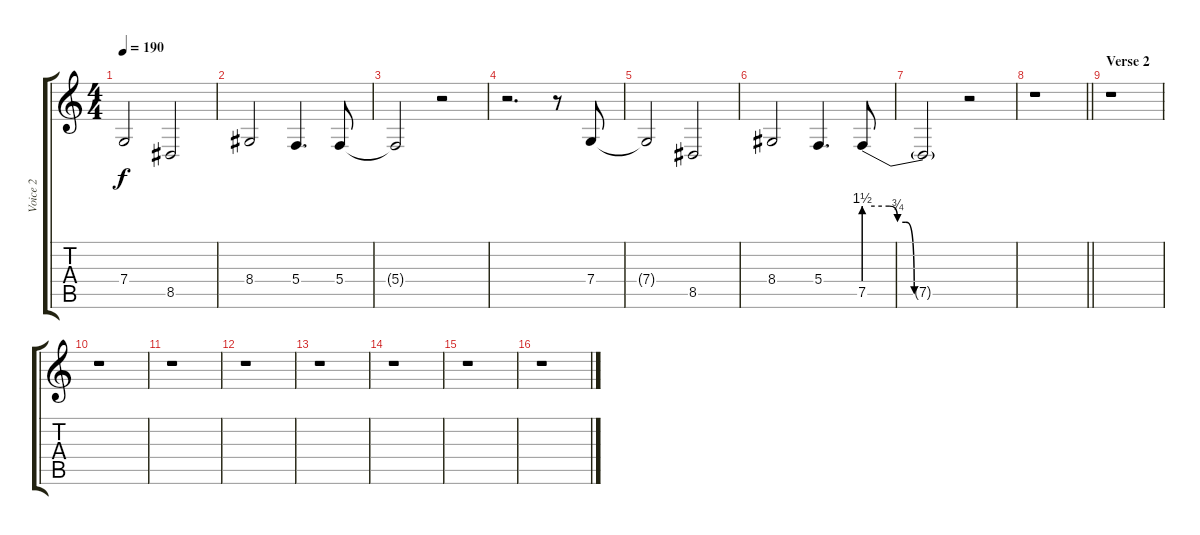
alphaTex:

\track ("Voice 2" "Voice 2") {instrument lead2sawtooth}
\staff {score tabs}
\tuning (D4 A3 F3 C3 G2 C2) {hide}
\ts (4 4)
\tempo 190
\clef g2
\ks c
7.4{t}.2{dy f} 8.5.2 |
8.4.2 5.4.4{d} 5.4.8 |
5.4{t}.2 r.2 |
r.2{d} r.8 7.4.8 |
7.4{t}.2 8.5.2 |
8.4.2 5.4.4{d} 7.5{be (custom 0 6 15 6 20 3 25 3 30 0 60 0)}.8 |
7.5{t}.2 r.2 |
\barLineRight lightlight
r.1 |
\section ("" "Verse 2")
r.1 |
r.1 |
r.1 |
r.1 |
r.1 |
r.1 |
r.1 |
r.1
